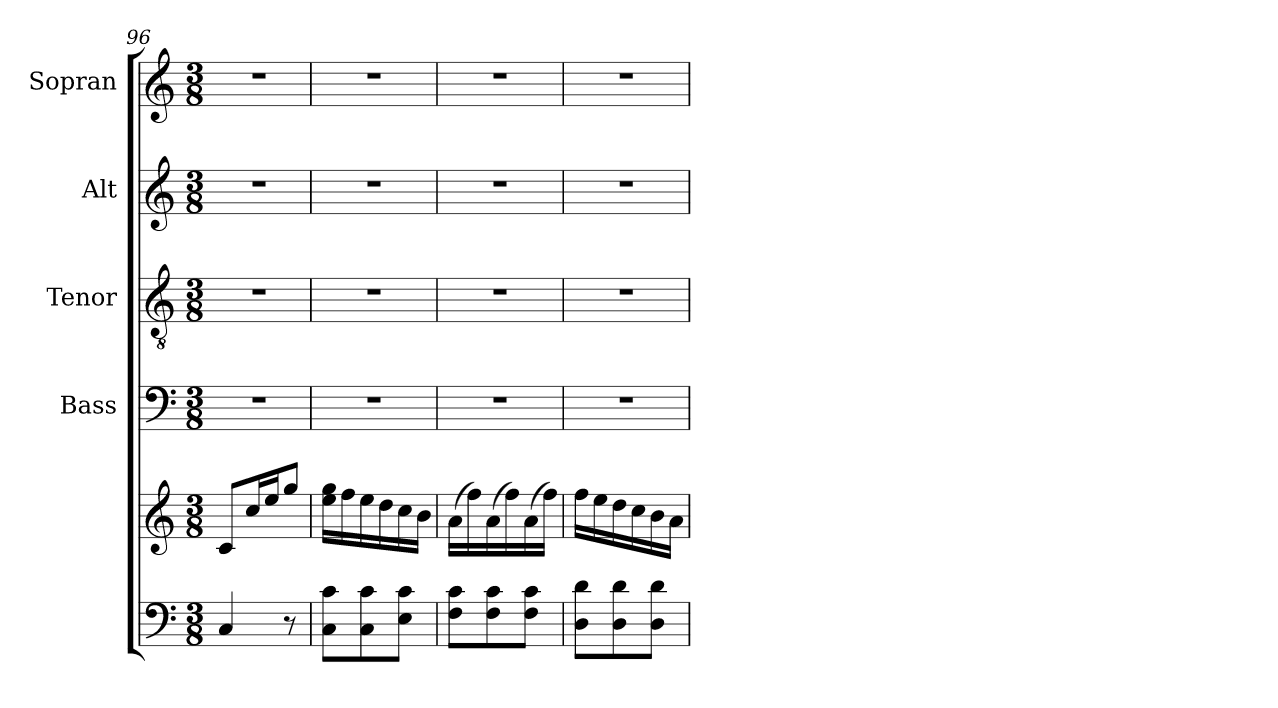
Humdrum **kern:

**kern	**kern	**kern	**kern	**kern	**kern
*part5	*part5	*part4	*part3	*part2	*part1
*staff6	*staff5	*staff4	*staff3	*staff2	*staff1
*	*	*I"Bass	*I"Tenor	*I"Alt	*I"Sopran
*	*	*I'B.	*I'T.	*I'A.	*I'S.
*clefF4	*clefG2	*clefF4	*clefGv2	*clefG2	*clefG2
*k[]	*k[]	*k[]	*k[]	*k[]	*k[]
*C:	*C:	*C:	*C:	*C:	*C:
*M3/8	*M3/8	*M3/8	*M3/8	*M3/8	*M3/8
=96	=96	=96	=96	=96	=96
4C/	8c/L	4.r	4.r	4.r	4.r
.	16cc/L	.	.	.	.
.	16ee/J	.	.	.	.
8r	8gg/J	.	.	.	.
=97	=97	=97	=97	=97	=97
8C\ 8c\L	16ee\ 16gg\LL	4.r	4.r	4.r	4.r
.	16ff\	.	.	.	.
8C\ 8c\	16ee\	.	.	.	.
.	16dd\	.	.	.	.
8E\ 8c\J	16cc\	.	.	.	.
.	16b\JJ	.	.	.	.
=98	=98	=98	=98	=98	=98
8F\ 8c\L	(>16a\LL	4.r	4.r	4.r	4.r
.	16ff\)	.	.	.	.
8F\ 8c\	(>16a\	.	.	.	.
.	16ff\)	.	.	.	.
8F\ 8c\J	(>16a\	.	.	.	.
.	16ff\JJ)	.	.	.	.
=99	=99	=99	=99	=99	=99
8D\ 8d\L	16ff\LL	4.r	4.r	4.r	4.r
.	16ee\	.	.	.	.
8D\ 8d\	16dd\	.	.	.	.
.	16cc\	.	.	.	.
8D\ 8d\J	16b\	.	.	.	.
.	16a\JJ	.	.	.	.
=	=	=	=	=	=
*-	*-	*-	*-	*-	*-
